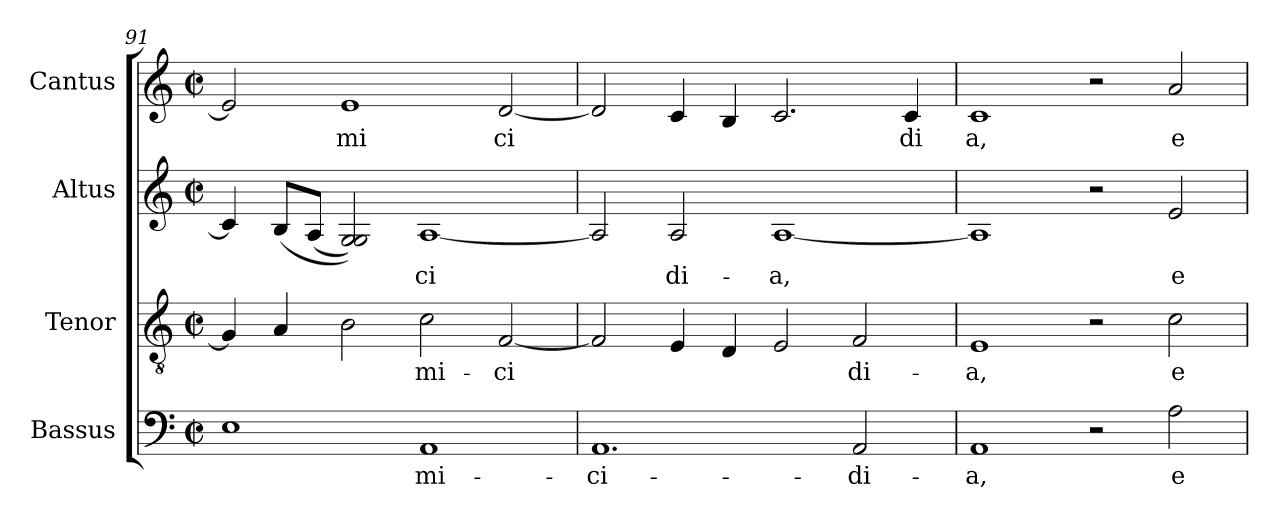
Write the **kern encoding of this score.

**kern	**text	**kern	**text	**kern	**text	**kern	**text
*part4	*part4	*part3	*part3	*part2	*part2	*part1	*part1
*staff4	*staff4	*staff3	*staff3	*staff2	*staff2	*staff1	*staff1
*I"Bassus	*	*I"Tenor	*	*I"Altus	*	*I"Cantus	*
*	*	*	*	*I'A	*	*I'C	*
*clefF4	*	*clefGv2	*	*clefG2	*	*clefG2	*
*k[]	*	*k[]	*	*k[]	*	*k[]	*
*C:	*	*C:	*	*C:	*	*C:	*
*M2/2	*	*M2/2	*	*M2/2	*	*M2/2	*
*met(c|)	*	*met(c|)	*	*met(c|)	*	*met(c|)	*
=91	=91	=91	=91	=91	=91	=91	=91
!	!LO:LY:b:cj	!	!LO:LY:b:cj	!	!LO:LY:b:cj	!	!LO:LY:b:cj
1E	--	4G/]	--	4c/]	--	2e/]	.
!	!	!	!LO:LY:b:cj	!	!LO:LY:b:cj	!	!
.	.	4A/	--	(>8B/L	--	.	.
!	!	!	!	!	!LO:LY:b:cj	!	!
.	.	.	.	(<8A/J	--	.	.
!	!	!	!LO:LY:b:cj	!	!LO:LY:b:cj	!	!LO:LY:b:cj
.	.	2B\	--	2G/ 2G/))	--	1e	mi
!	!LO:LY:b:cj	!	!LO:LY:b:cj	!	!LO:LY:b:cj	!	!
1AA	-mi-	2c\	-mi-	[<1A	-ci-	.	.
!	!	!	!LO:LY:b:cj	!	!	!	!LO:LY:b:cj
.	.	[<2F/	-ci-	.	.	[<2d/	ci
=92	=92	=92	=92	=92	=92	=92	=92
!	!LO:LY:b:cj	!	!LO:LY:b:cj	!	!LO:LY:b:cj	!	!LO:LY:b:cj
1.AA	-ci-	2F/]	--	2A/]	--	2d/]	.
!	!	!	!LO:LY:b:cj	!	!LO:LY:b:cj	!	!LO:LY:b:cj
.	.	4E/	--	2A/	-di-	4c/	.
!	!	!	!LO:LY:b:cj	!	!	!	!LO:LY:b:cj
.	.	4D/	--	.	.	4B/	.
!	!	!	!LO:LY:b:cj	!	!LO:LY:b:cj	!	!LO:LY:b:cj
.	.	2E/	--	[<1A	-a,	2.c/	.
!	!LO:LY:b:cj	!	!LO:LY:b:cj	!	!	!	!
2AA/	-di-	2F/	-di-	.	.	.	.
!	!	!	!	!	!	!	!LO:LY:b:cj
.	.	.	.	.	.	4c/	di
!!LO:LB:g=z
=93	=93	=93	=93	=93	=93	=93	=93
!	!LO:LY:b:cj	!	!LO:LY:b:cj	!	!LO:LY:b:cj	!	!LO:LY:b:cj
1AA	-a,	1E	-a,	1A]	.	1c	a,
2r	.	2r	.	2r	.	2r	.
!	!LO:LY:b:cj	!	!LO:LY:b:cj	!	!LO:LY:b:cj	!	!LO:LY:b:cj
2A\	e	2c\	e	2e/	e-	2a/	e-
=	=	=	=	=	=	=	=
*-	*-	*-	*-	*-	*-	*-	*-
